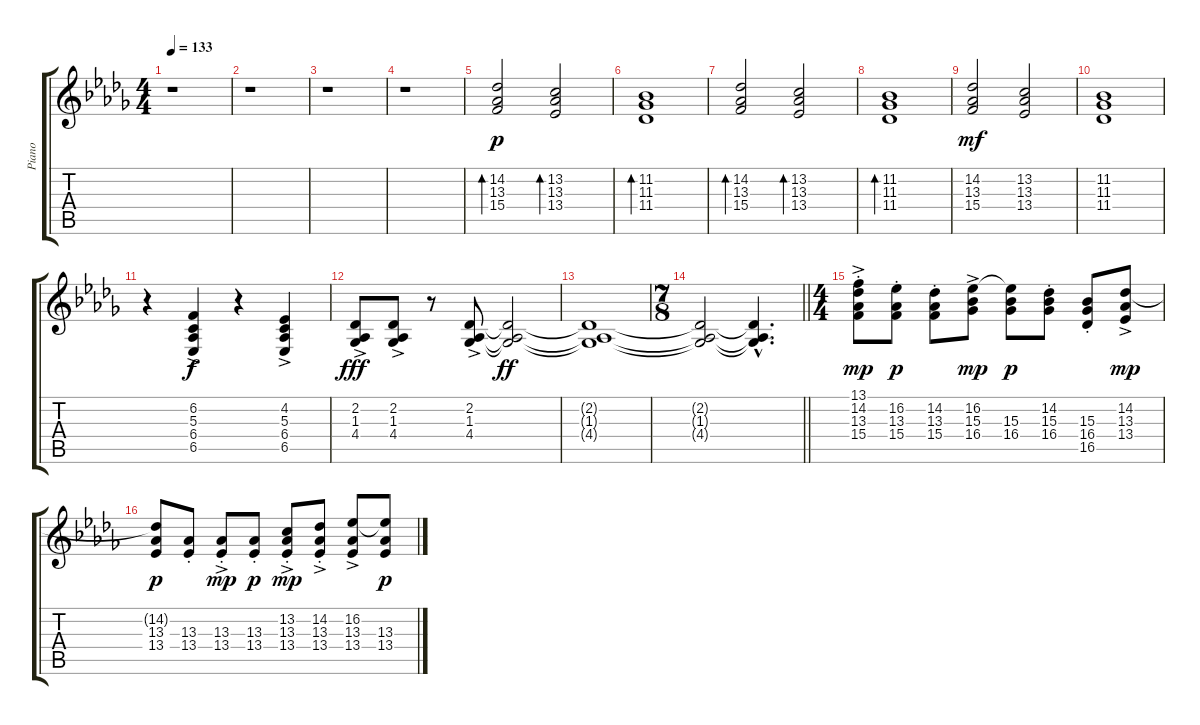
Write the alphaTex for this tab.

\track ("Piano" "Piano") {instrument electricgrandpiano}
\staff {score tabs}
\tuning (E4 B3 G3 D3 A2 E2) {hide}
\ts (4 4)
\tempo 133
\clef g2
\ks db
r.1{dy mp} |
r.1 |
r.1 |
r.1 |
(14.2 13.3 15.4).2{bd 30 dy p} (13.2 13.3 13.4).2{bd 30} |
(11.2 11.3 11.4).1{bd 30} |
(14.2 13.3 15.4).2{bd 30} (13.2 13.3 13.4).2{bd 30} |
(11.2 11.3 11.4).1{bd 30} |
(14.2 13.3 15.4).2{dy mf} (13.2 13.3 13.4).2 |
(11.2 11.3 11.4).1 |
r.4 (6.2{ac} 5.3{ac} 6.4{ac} 6.5{ac}).4{dy f} r.4 (4.2{ac} 5.3{ac} 6.4{ac} 6.5{ac}).4 |
(2.2{ac} 1.3{ac} 4.4{ac}).8{dy fff} (2.2{ac} 1.3{ac} 4.4{ac}).8 r.8 (2.2{ac} 1.3{ac} 4.4{ac}).8 (2.2{t} 1.3{t} 4.4{t}).2{dy ff} |
(2.2{t} 1.3{t} 4.4{t}).1 |
\ts (7 8)
\barLineRight lightlight
(2.2{t} 1.3{t} 4.4{t}).2 (2.2{hac t} 1.3{hac t} 4.4{hac t}).4{d} |
\ts (4 4)
(13.1{ac st} 14.2{ac st} 13.3{ac st} 15.4{ac st}).8{dy mp} (16.2{st} 13.3{st} 15.4{st}).8{dy p} (14.2{st} 13.3{st} 15.4{st}).8 (16.2{ac} 15.3{ac} 16.4{ac}).8{dy mp} (16.2{t} 15.3 16.4).8{dy p} (14.2{st} 15.3{st} 16.4{st}).8 (15.3{st} 16.4{st} 16.5{st}).8 (14.2{ac} 13.3{ac} 13.4{ac}).8{dy mp} |
(14.2{t} 13.3 13.4).8{dy p} (13.3{st} 13.4{st}).8 (13.3{ac st} 13.4{ac st}).8{dy mp} (13.3{st} 13.4{st}).8{dy p} (13.2{ac st} 13.3{ac st} 13.4{ac st}).8{dy mp} (14.2{ac st} 13.3{ac st} 13.4{ac st}).8 (16.2{ac} 13.3{ac} 13.4{ac}).8 (16.2{t} 13.3 13.4).8{dy p}
